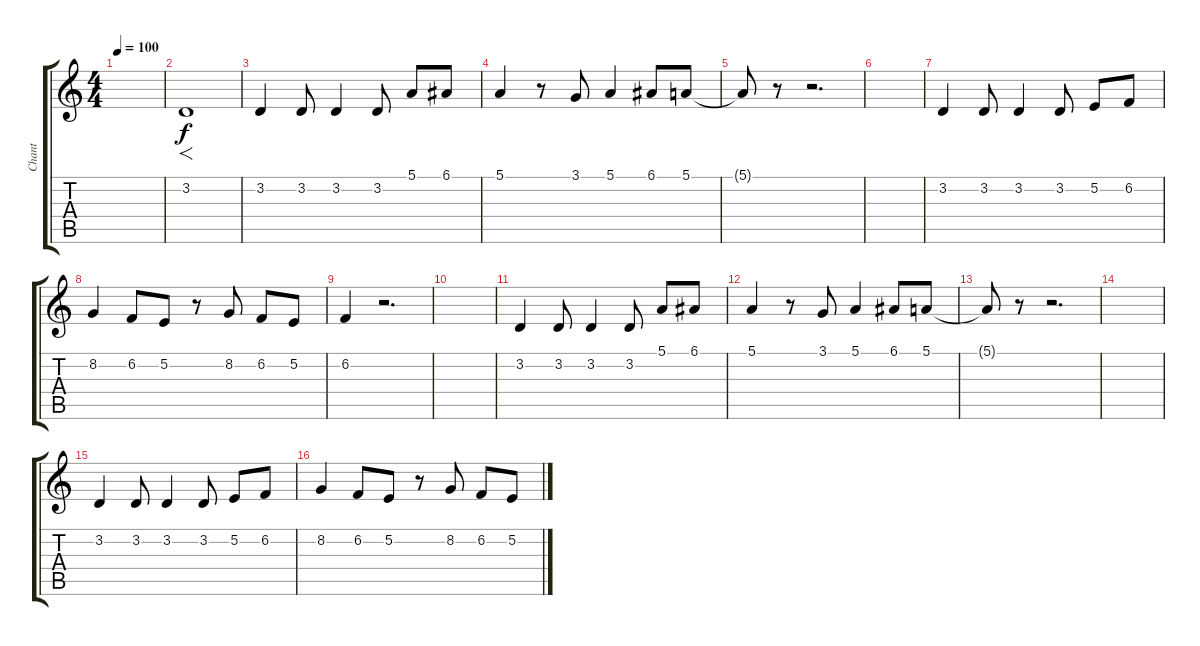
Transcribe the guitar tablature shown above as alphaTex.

\track ("Chant" "Chant") {instrument clarinet}
\staff {score tabs}
\tuning (E4 B3 G3 D3 A2 E2) {hide}
\ts (4 4)
\tempo 100
\clef g2
\ks c
|
3.2.1{f} |
3.2.4 3.2.8 3.2.4 3.2.8 5.1.8 6.1.8 |
5.1.4 r.8 3.1.8 5.1.4 6.1.8 5.1.8 |
5.1{t}.8 r.8 r.2{d} |
|
3.2.4 3.2.8 3.2.4 3.2.8 5.2.8 6.2.8 |
8.2.4 6.2.8 5.2.8 r.8 8.2.8 6.2.8 5.2.8 |
6.2.4 r.2{d} |
|
3.2.4 3.2.8 3.2.4 3.2.8 5.1.8 6.1.8 |
5.1.4 r.8 3.1.8 5.1.4 6.1.8 5.1.8 |
5.1{t}.8 r.8 r.2{d} |
|
3.2.4 3.2.8 3.2.4 3.2.8 5.2.8 6.2.8 |
8.2.4 6.2.8 5.2.8 r.8 8.2.8 6.2.8 5.2.8
